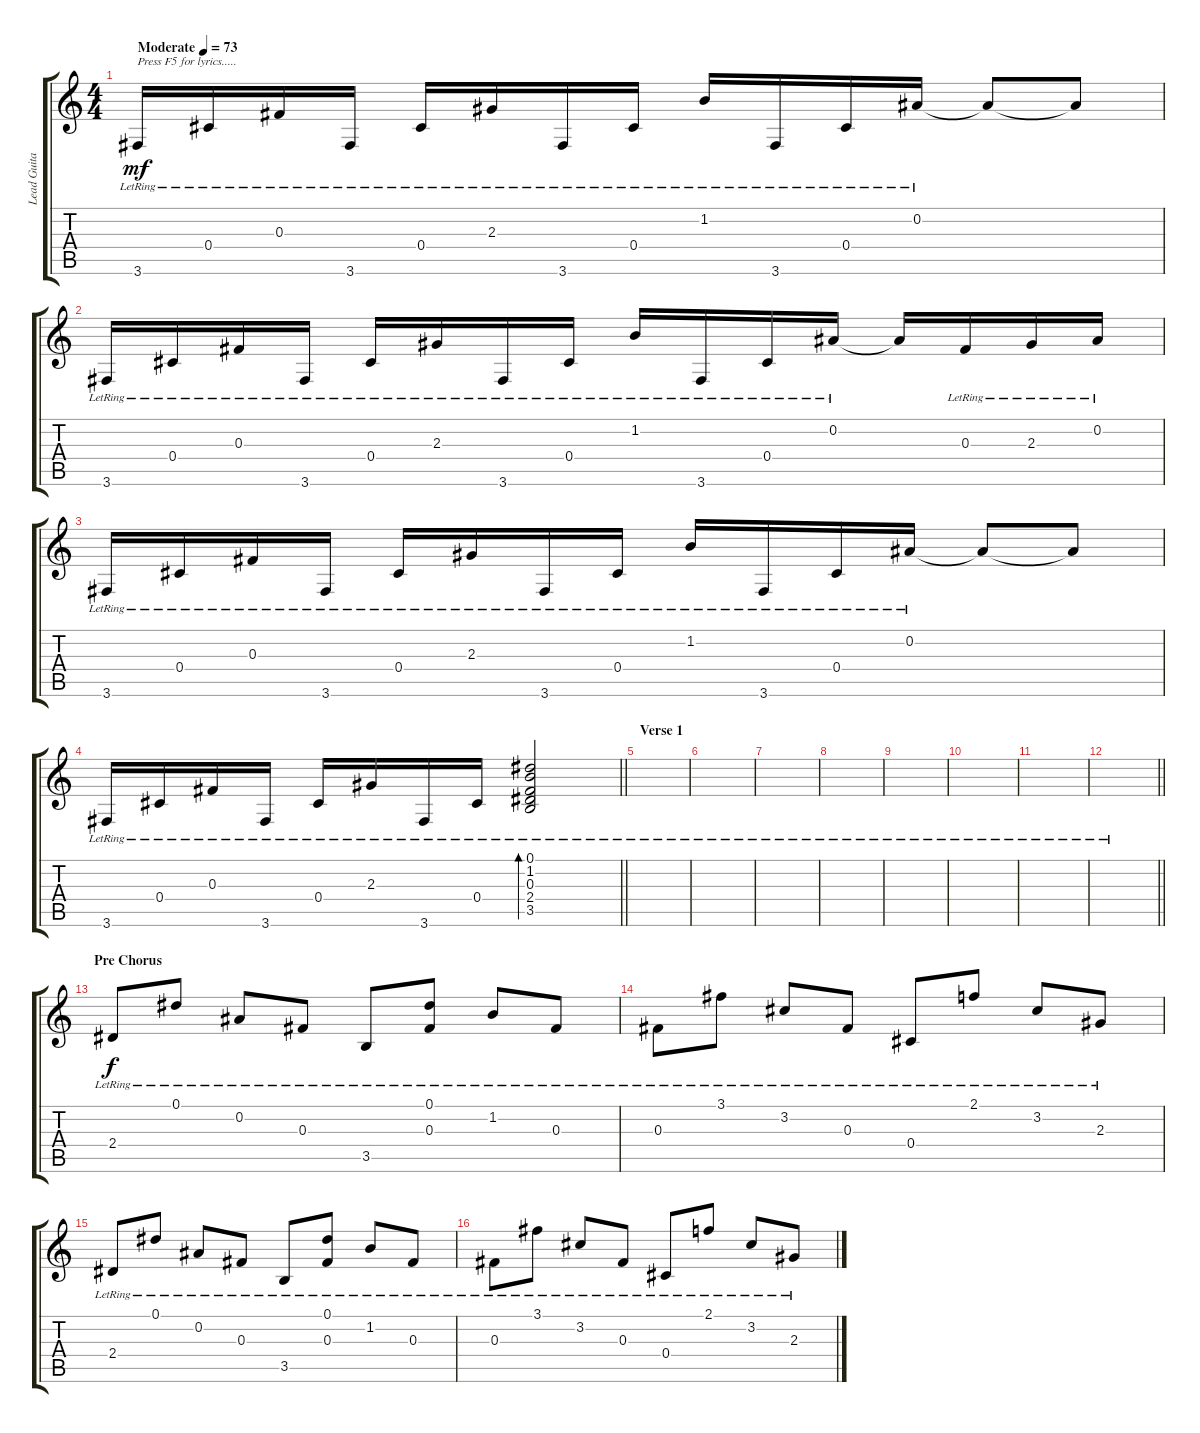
\track ("Lead Guitar" "Lead Guita") {instrument acousticguitarsteel}
\staff {score tabs}
\tuning (Eb4 Bb3 Gb3 Db3 Ab2 Eb2) {hide}
\ts (4 4)
\tempo (73 "Moderate")
\clef g2
\ks c
3.6{lr}.16{txt "Press F5 for lyrics....." dy mf instrument acousticguitarsteel} 0.4{lr}.16 0.3{lr}.16 3.6{lr}.16 0.4{lr}.16 2.3{lr}.16 3.6{lr}.16 0.4{lr}.16 1.2{lr}.16 3.6{lr}.16 0.4{lr}.16 0.2{lr}.16 0.2{t}.8 0.2{t}.8 |
3.6{lr}.16 0.4{lr}.16 0.3{lr}.16 3.6{lr}.16 0.4{lr}.16 2.3{lr}.16 3.6{lr}.16 0.4{lr}.16 1.2{lr}.16 3.6{lr}.16 0.4{lr}.16 0.2{lr}.16 0.2{t}.16 0.3{lr}.16 2.3{lr}.16 0.2{lr}.16 |
3.6{lr}.16 0.4{lr}.16 0.3{lr}.16 3.6{lr}.16 0.4{lr}.16 2.3{lr}.16 3.6{lr}.16 0.4{lr}.16 1.2{lr}.16 3.6{lr}.16 0.4{lr}.16 0.2{lr}.16 0.2{t}.8 0.2{t}.8 |
\barLineRight lightlight
3.6{lr}.16 0.4{lr}.16 0.3{lr}.16 3.6{lr}.16 0.4{lr}.16 2.3{lr}.16 3.6{lr}.16 0.4{lr}.16 (0.1 1.2{lr} 0.3 2.4 3.5).2{bd 60} |
\section ("" "Verse 1")
|
|
|
|
|
|
|
\barLineRight lightlight
|
\section ("" "Pre Chorus")
2.4{lr}.8{dy f} 0.1{lr}.8 0.2{lr}.8 0.3{lr}.8 3.5{lr}.8 (0.1{lr} 0.3{lr}).8 1.2{lr}.8 0.3{lr}.8 |
0.3{lr}.8 3.1{lr}.8 3.2{lr}.8 0.3{lr}.8 0.4{lr}.8 2.1{lr}.8 3.2{lr}.8 2.3{lr}.8 |
2.4{lr}.8 0.1{lr}.8 0.2{lr}.8 0.3{lr}.8 3.5{lr}.8 (0.1{lr} 0.3{lr}).8 1.2{lr}.8 0.3{lr}.8 |
0.3{lr}.8 3.1{lr}.8 3.2{lr}.8 0.3{lr}.8 0.4{lr}.8 2.1{lr}.8 3.2{lr}.8 2.3{lr}.8
